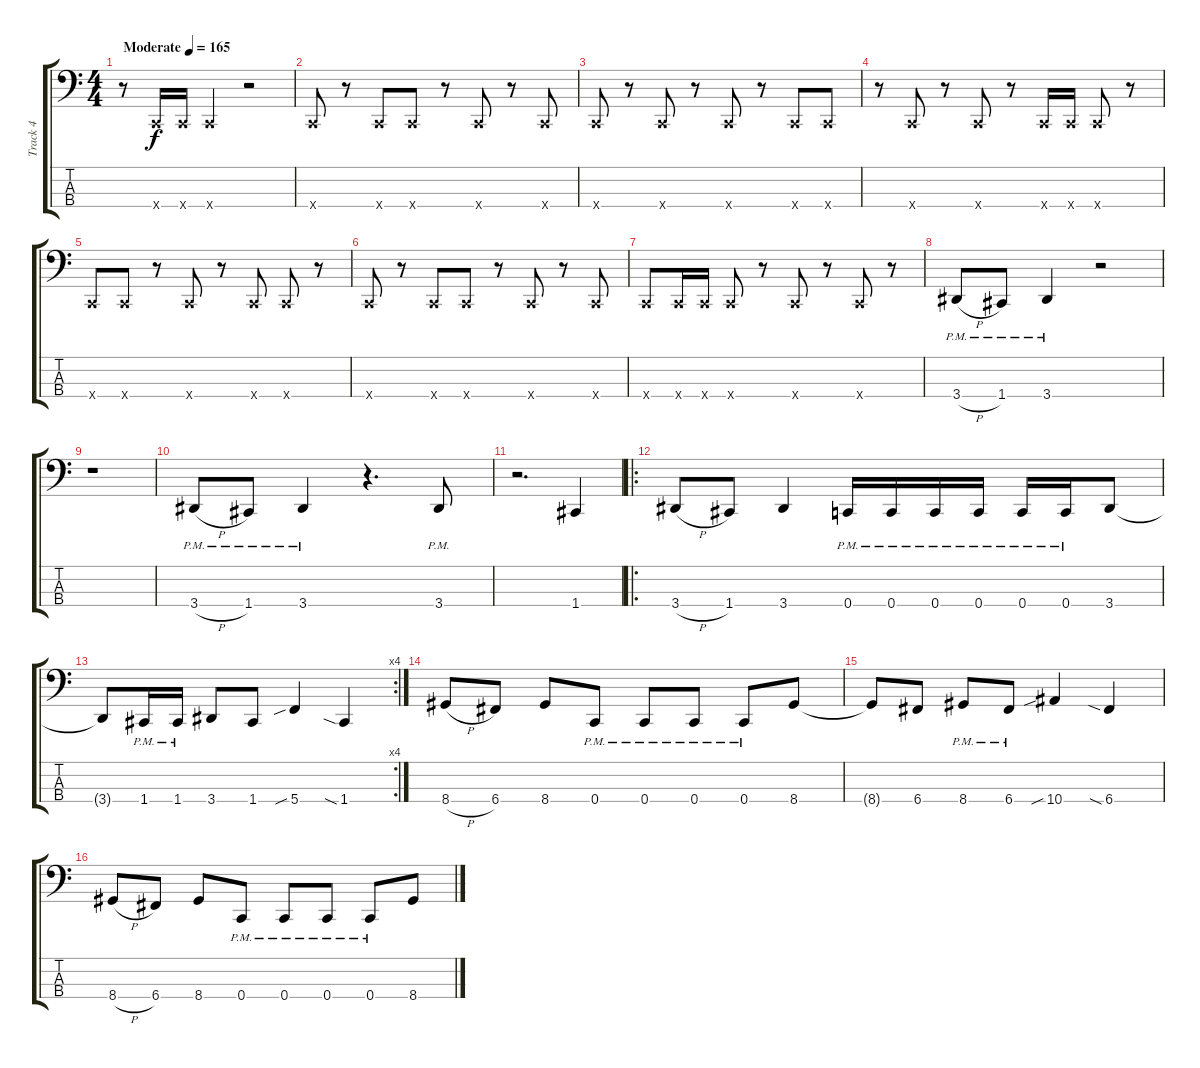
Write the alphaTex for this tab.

\track ("Track 4" "Track 4") {instrument electricbassfinger}
\staff {score tabs}
\tuning (F2 C2 G1 C1) {hide}
\ts (4 4)
\tempo (165 "Moderate")
\clef f4
\ks c
r.8{dy f instrument electricbassfinger} 0.4{x}.16 0.4{x}.16 0.4{x}.4 r.2 |
0.4{x}.8 r.8 0.4{x}.8 0.4{x}.8 r.8 0.4{x}.8 r.8 0.4{x}.8 |
0.4{x}.8 r.8 0.4{x}.8 r.8 0.4{x}.8 r.8 0.4{x}.8 0.4{x}.8 |
r.8 0.4{x}.8 r.8 0.4{x}.8 r.8 0.4{x}.16 0.4{x}.16 0.4{x}.8 r.8 |
0.4{x}.8 0.4{x}.8 r.8 0.4{x}.8 r.8 0.4{x}.8 0.4{x}.8 r.8 |
0.4{x}.8 r.8 0.4{x}.8 0.4{x}.8 r.8 0.4{x}.8 r.8 0.4{x}.8 |
0.4{x}.8 0.4{x}.16 0.4{x}.16 0.4{x}.8 r.8 0.4{x}.8 r.8 0.4{x}.8 r.8 |
3.4{h pm}.8 1.4{pm}.8 3.4{pm}.4 r.2 |
r.1 |
3.4{h pm}.8 1.4{pm}.8 3.4{pm}.4 r.4{d} 3.4{pm}.8 |
r.2{d} 1.4.4 |
\ro
3.4{h}.8 1.4.8 3.4.4 0.4{pm}.16 0.4{pm}.16 0.4{pm}.16 0.4{pm}.16 0.4{pm}.16 0.4{pm}.16 3.4.8 |
\rc 4
3.4{t}.8 1.4{pm}.16 1.4{pm}.16 3.4.8 1.4.8 5.4{sib}.4 1.4{sia}.4 |
8.4{h}.8 6.4.8 8.4.8 0.4{pm}.8 0.4{pm}.8 0.4{pm}.8 0.4{pm}.8 8.4.8 |
8.4{t}.8 6.4.8 8.4{pm}.8 6.4{pm}.8 10.4{sib}.4 6.4{sia}.4 |
8.4{h}.8 6.4.8 8.4.8 0.4{pm}.8 0.4{pm}.8 0.4{pm}.8 0.4{pm}.8 8.4.8
